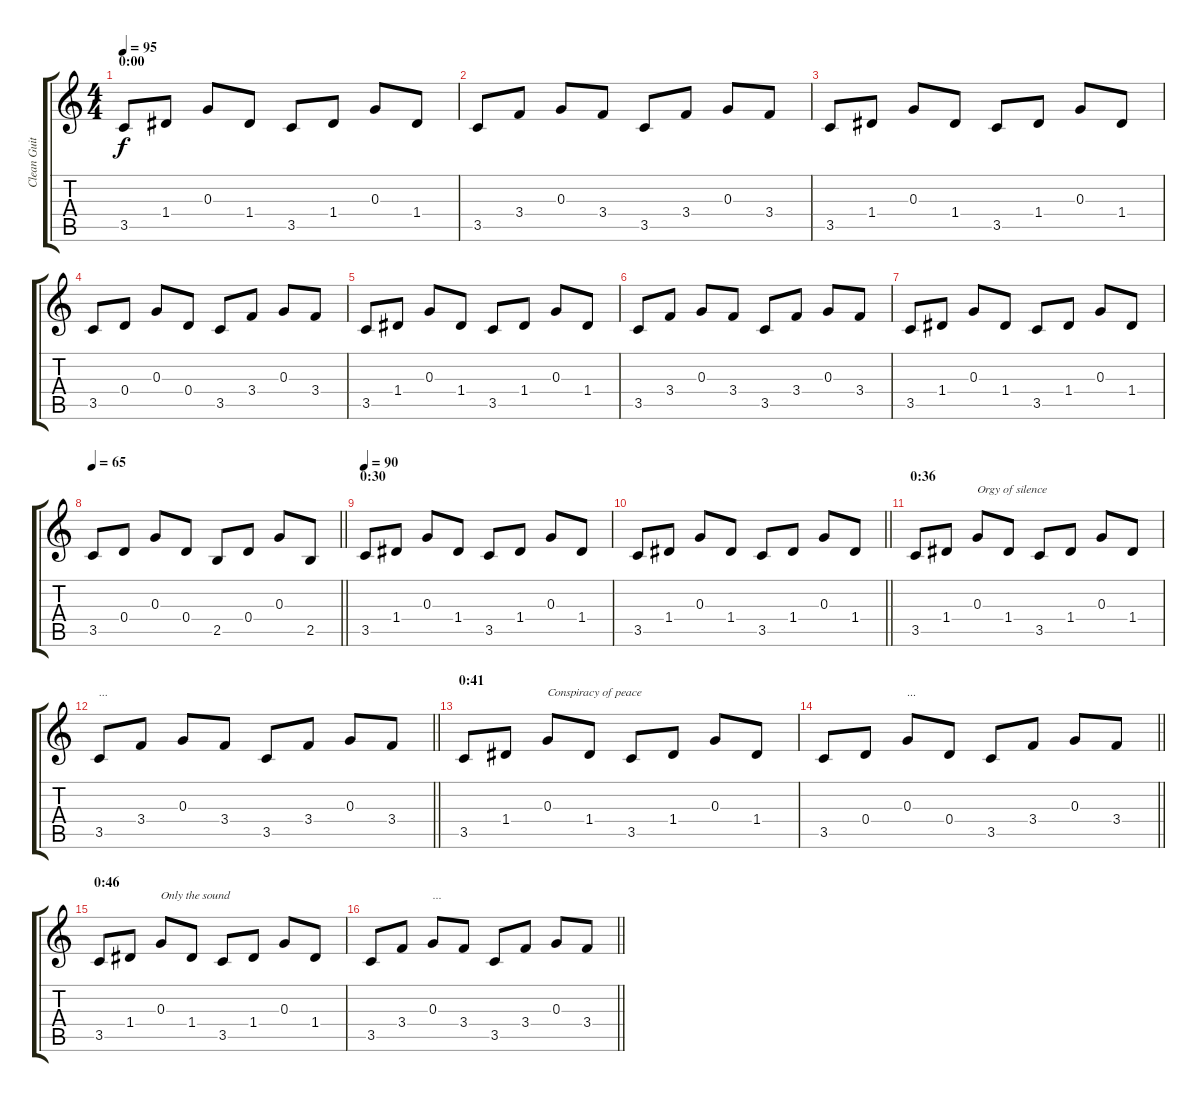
\track ("Clean Guitar" "Clean Guit") {instrument electricguitarclean}
\staff {score tabs}
\tuning (E4 B3 G3 D3 A2 E2) {hide}
\ts (4 4)
\section ("" "0:00")
\tempo 95
\tempo 90
\tempo 95
\clef g2
\ks c
3.5.8{dy f instrument electricguitarclean} 1.4.8 0.3.8 1.4.8 3.5.8 1.4.8 0.3.8 1.4.8 |
3.5.8 3.4.8 0.3.8 3.4.8 3.5.8 3.4.8 0.3.8 3.4.8 |
3.5.8 1.4.8 0.3.8 1.4.8 3.5.8 1.4.8 0.3.8 1.4.8 |
3.5.8 0.4.8 0.3.8 0.4.8 3.5.8 3.4.8 0.3.8 3.4.8 |
3.5.8 1.4.8 0.3.8 1.4.8 3.5.8 1.4.8 0.3.8 1.4.8 |
3.5.8 3.4.8 0.3.8 3.4.8 3.5.8 3.4.8 0.3.8 3.4.8 |
3.5.8 1.4.8 0.3.8 1.4.8 3.5.8 1.4.8 0.3.8 1.4.8 |
\tempo 65
\barLineRight lightlight
3.5.8 0.4.8 0.3.8 0.4.8 2.5.8 0.4.8 0.3.8 2.5.8 |
\section ("" "0:30")
\tempo 90
3.5.8 1.4.8 0.3.8 1.4.8 3.5.8 1.4.8 0.3.8 1.4.8 |
\barLineRight lightlight
3.5.8 1.4.8 0.3.8 1.4.8 3.5.8 1.4.8 0.3.8 1.4.8 |
\section ("" "0:36")
3.5.8 1.4.8 0.3.8{txt "Orgy of silence"} 1.4.8 3.5.8 1.4.8 0.3.8 1.4.8 |
\barLineRight lightlight
3.5.8{txt "..."} 3.4.8 0.3.8 3.4.8 3.5.8 3.4.8 0.3.8 3.4.8 |
\section ("" "0:41")
3.5.8 1.4.8 0.3.8{txt "Conspiracy of peace"} 1.4.8 3.5.8 1.4.8 0.3.8 1.4.8 |
\barLineRight lightlight
3.5.8 0.4.8 0.3.8{txt "..."} 0.4.8 3.5.8 3.4.8 0.3.8 3.4.8 |
\section ("" "0:46")
3.5.8 1.4.8 0.3.8{txt "Only the sound"} 1.4.8 3.5.8 1.4.8 0.3.8 1.4.8 |
\barLineRight lightlight
3.5.8 3.4.8 0.3.8{txt "..."} 3.4.8 3.5.8 3.4.8 0.3.8 3.4.8
